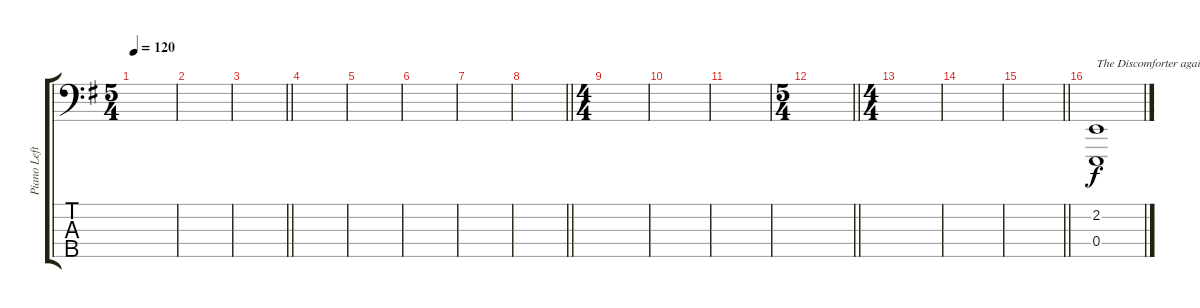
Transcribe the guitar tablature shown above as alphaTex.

\track ("Piano Left Standard" "Piano Left") {instrument acousticgrandpiano}
\staff {score tabs}
\tuning (G2 D2 A1 E1 B0) {hide}
\ts (5 4)
\tempo 120
\clef f4
\ks eminor
|
|
\barLineRight lightlight
|
|
|
|
|
\barLineRight lightlight
|
\ts (4 4)
|
|
|
\ts (5 4)
\barLineRight lightlight
|
\ts (4 4)
|
|
\barLineRight lightlight
|
\section ("" "")
(2.2 0.4).1{txt "The Discomforter again" volume 16 instrument pad8sweep}
